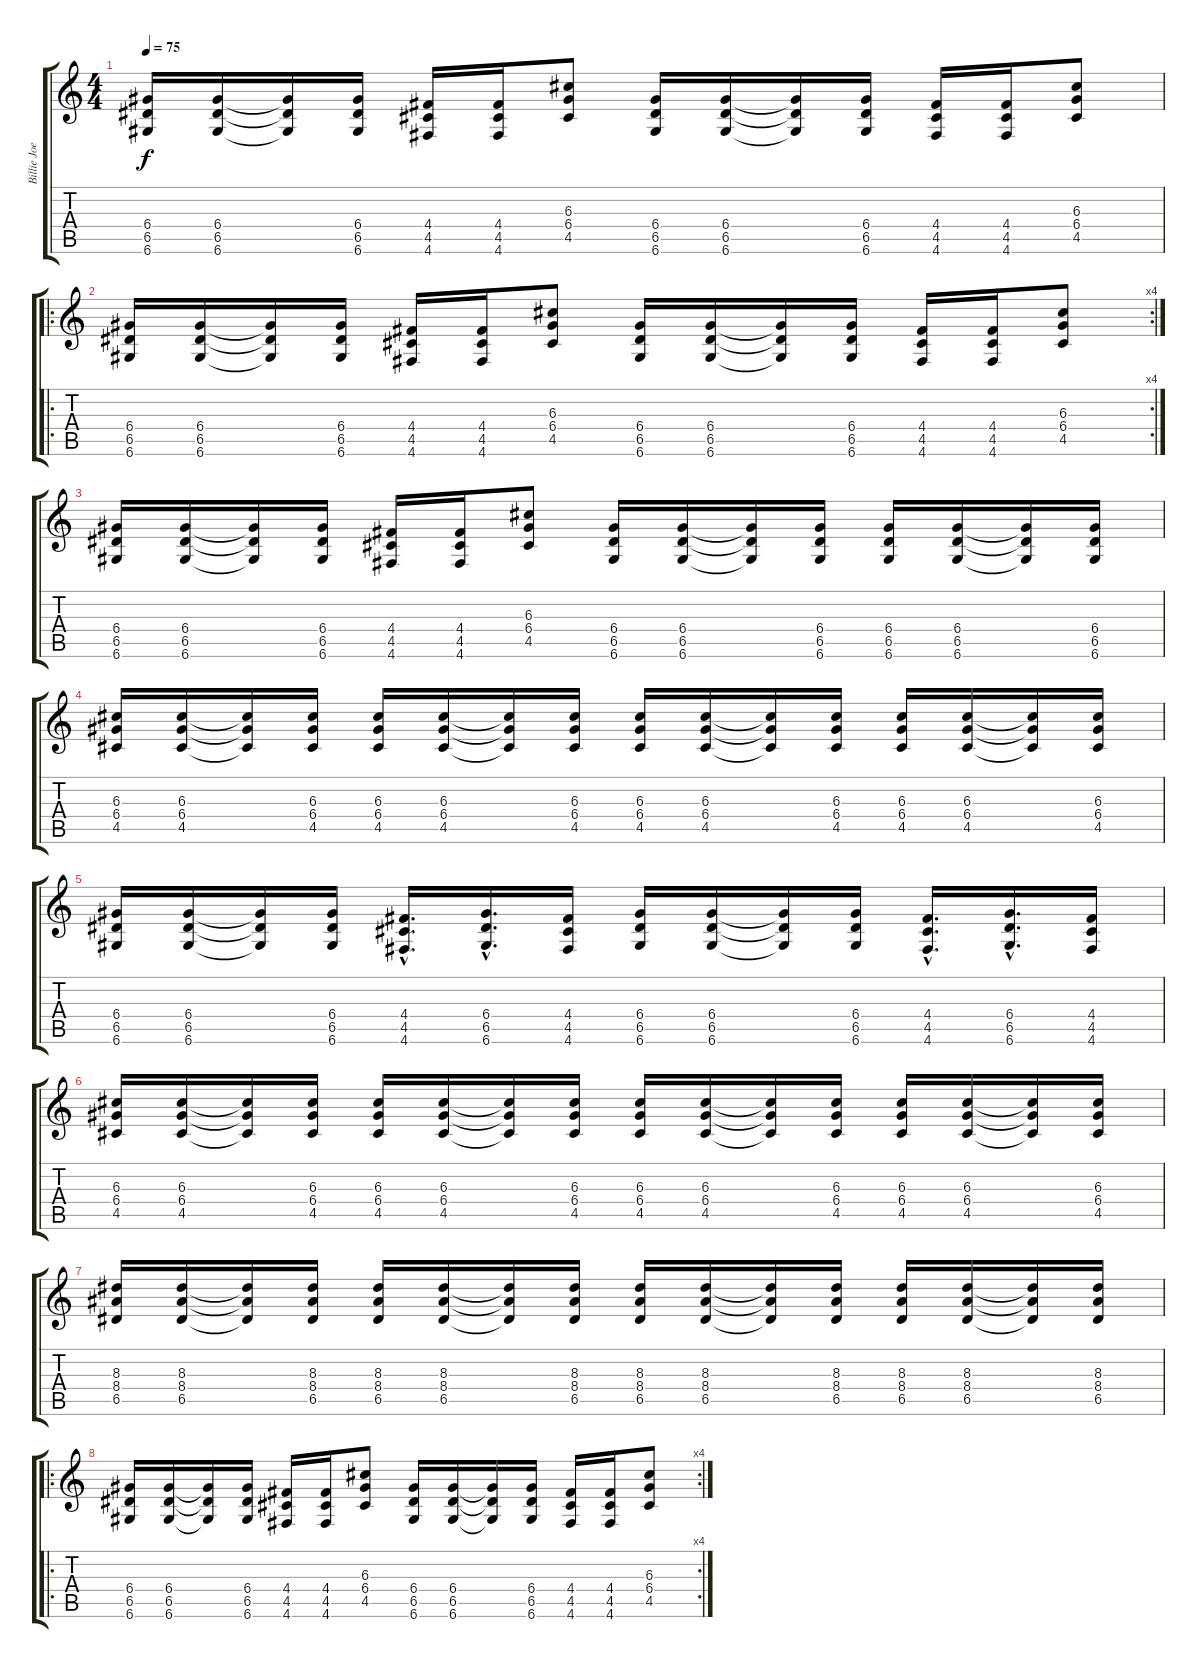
\track ("Billie Joe" "Billie Joe") {instrument distortionguitar}
\staff {score tabs}
\tuning (E4 B3 G3 D3 A2 D2) {hide}
\ts (4 4)
\tempo 75
\clef g2
\ks c
(6.4 6.5 6.6).16{dy f instrument distortionguitar} (6.4 6.5 6.6).16 (6.4{t} 6.5{t} 6.6{t}).16 (6.4 6.5 6.6).16 (4.4 4.5 4.6).16 (4.4 4.5 4.6).16 (6.3 6.4 4.5).8 (6.4 6.5 6.6).16 (6.4 6.5 6.6).16 (6.4{t} 6.5{t} 6.6{t}).16 (6.4 6.5 6.6).16 (4.4 4.5 4.6).16 (4.4 4.5 4.6).16 (6.3 6.4 4.5).8 |
\ro
\rc 4
(6.4 6.5 6.6).16 (6.4 6.5 6.6).16 (6.4{t} 6.5{t} 6.6{t}).16 (6.4 6.5 6.6).16 (4.4 4.5 4.6).16 (4.4 4.5 4.6).16 (6.3 6.4 4.5).8 (6.4 6.5 6.6).16 (6.4 6.5 6.6).16 (6.4{t} 6.5{t} 6.6{t}).16 (6.4 6.5 6.6).16 (4.4 4.5 4.6).16 (4.4 4.5 4.6).16 (6.3 6.4 4.5).8 |
(6.4 6.5 6.6).16 (6.4 6.5 6.6).16 (6.4{t} 6.5{t} 6.6{t}).16 (6.4 6.5 6.6).16 (4.4 4.5 4.6).16 (4.4 4.5 4.6).16 (6.3 6.4 4.5).8 (6.4 6.5 6.6).16 (6.4 6.5 6.6).16 (6.4{t} 6.5{t} 6.6{t}).16 (6.4 6.5 6.6).16 (6.4 6.5 6.6).16 (6.4 6.5 6.6).16 (6.4{t} 6.5{t} 6.6{t}).16 (6.4 6.5 6.6).16 |
(6.3 6.4 4.5).16 (6.3 6.4 4.5).16 (6.3{t} 6.4{t} 4.5{t}).16 (6.3 6.4 4.5).16 (6.3 6.4 4.5).16 (6.3 6.4 4.5).16 (6.3{t} 6.4{t} 4.5{t}).16 (6.3 6.4 4.5).16 (6.3 6.4 4.5).16 (6.3 6.4 4.5).16 (6.3{t} 6.4{t} 4.5{t}).16 (6.3 6.4 4.5).16 (6.3 6.4 4.5).16 (6.3 6.4 4.5).16 (6.3{t} 6.4{t} 4.5{t}).16 (6.3 6.4 4.5).16 |
(6.4 6.5 6.6).16 (6.4 6.5 6.6).16 (6.4{t} 6.5{t} 6.6{t}).16 (6.4 6.5 6.6).16 (4.4{hac} 4.5{hac} 4.6{hac}).16{d} (6.4{hac} 6.5{hac} 6.6{hac}).16{d} (4.4 4.5 4.6).16 (6.4 6.5 6.6).16 (6.4 6.5 6.6).16 (6.4{t} 6.5{t} 6.6{t}).16 (6.4 6.5 6.6).16 (4.4{hac} 4.5{hac} 4.6{hac}).16{d} (6.4{hac} 6.5{hac} 6.6{hac}).16{d} (4.4 4.5 4.6).16 |
(6.3 6.4 4.5).16 (6.3 6.4 4.5).16 (6.3{t} 6.4{t} 4.5{t}).16 (6.3 6.4 4.5).16 (6.3 6.4 4.5).16 (6.3 6.4 4.5).16 (6.3{t} 6.4{t} 4.5{t}).16 (6.3 6.4 4.5).16 (6.3 6.4 4.5).16 (6.3 6.4 4.5).16 (6.3{t} 6.4{t} 4.5{t}).16 (6.3 6.4 4.5).16 (6.3 6.4 4.5).16 (6.3 6.4 4.5).16 (6.3{t} 6.4{t} 4.5{t}).16 (6.3 6.4 4.5).16 |
(8.3 8.4 6.5).16 (8.3 8.4 6.5).16 (8.3{t} 8.4{t} 6.5{t}).16 (8.3 8.4 6.5).16 (8.3 8.4 6.5).16 (8.3 8.4 6.5).16 (8.3{t} 8.4{t} 6.5{t}).16 (8.3 8.4 6.5).16 (8.3 8.4 6.5).16 (8.3 8.4 6.5).16 (8.3{t} 8.4{t} 6.5{t}).16 (8.3 8.4 6.5).16 (8.3 8.4 6.5).16 (8.3 8.4 6.5).16 (8.3{t} 8.4{t} 6.5{t}).16 (8.3 8.4 6.5).16 |
\ro
\rc 4
(6.4 6.5 6.6).16 (6.4 6.5 6.6).16 (6.4{t} 6.5{t} 6.6{t}).16 (6.4 6.5 6.6).16 (4.4 4.5 4.6).16 (4.4 4.5 4.6).16 (6.3 6.4 4.5).8 (6.4 6.5 6.6).16 (6.4 6.5 6.6).16 (6.4{t} 6.5{t} 6.6{t}).16 (6.4 6.5 6.6).16 (4.4 4.5 4.6).16 (4.4 4.5 4.6).16 (6.3 6.4 4.5).8
